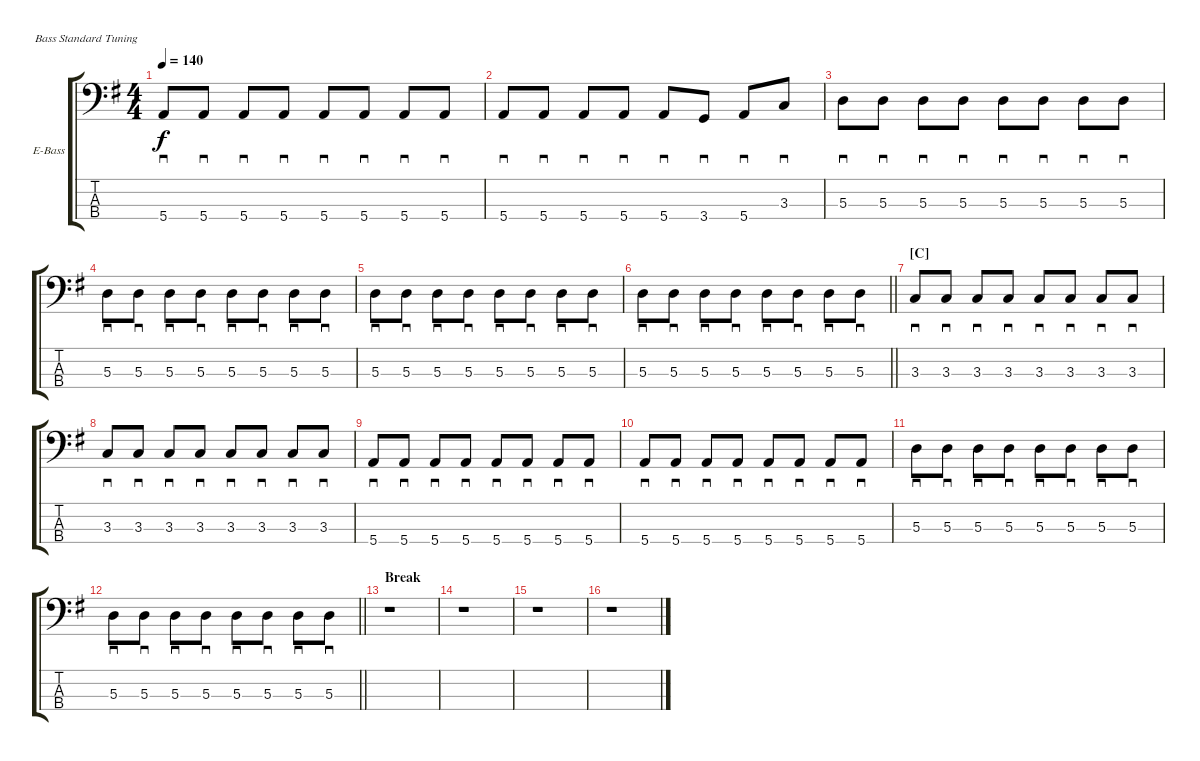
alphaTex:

\bracketExtendMode groupsimilarinstruments
\firstSystemTrackNameOrientation horizontal
\otherSystemsTrackNameOrientation horizontal
\track ("Nikolai Fraiture" "E-Bass") {instrument electricbasspick}
\staff {score tabs}
\tuning (G2 D2 A1 E1)
\ts (4 4)
\tempo 140
\clef f4
\ks g
5.4.8{sd dy f} 5.4.8{sd} 5.4.8{sd} 5.4.8{sd} 5.4.8{sd} 5.4.8{sd} 5.4.8{sd} 5.4.8{sd} |
5.4.8{sd} 5.4.8{sd} 5.4.8{sd} 5.4.8{sd} 5.4.8{sd} 3.4.8{sd} 5.4.8{sd} 3.3.8{sd} |
5.3.8{sd} 5.3.8{sd} 5.3.8{sd} 5.3.8{sd} 5.3.8{sd} 5.3.8{sd} 5.3.8{sd} 5.3.8{sd} |
5.3.8{sd} 5.3.8{sd} 5.3.8{sd} 5.3.8{sd} 5.3.8{sd} 5.3.8{sd} 5.3.8{sd} 5.3.8{sd} |
5.3.8{sd} 5.3.8{sd} 5.3.8{sd} 5.3.8{sd} 5.3.8{sd} 5.3.8{sd} 5.3.8{sd} 5.3.8{sd} |
\barLineRight lightlight
5.3.8{sd} 5.3.8{sd} 5.3.8{sd} 5.3.8{sd} 5.3.8{sd} 5.3.8{sd} 5.3.8{sd} 5.3.8{sd} |
\section ("C" "")
3.3.8{sd} 3.3.8{sd} 3.3.8{sd} 3.3.8{sd} 3.3.8{sd} 3.3.8{sd} 3.3.8{sd} 3.3.8{sd} |
3.3.8{sd} 3.3.8{sd} 3.3.8{sd} 3.3.8{sd} 3.3.8{sd} 3.3.8{sd} 3.3.8{sd} 3.3.8{sd} |
5.4.8{sd} 5.4.8{sd} 5.4.8{sd} 5.4.8{sd} 5.4.8{sd} 5.4.8{sd} 5.4.8{sd} 5.4.8{sd} |
5.4.8{sd} 5.4.8{sd} 5.4.8{sd} 5.4.8{sd} 5.4.8{sd} 5.4.8{sd} 5.4.8{sd} 5.4.8{sd} |
5.3.8{sd} 5.3.8{sd} 5.3.8{sd} 5.3.8{sd} 5.3.8{sd} 5.3.8{sd} 5.3.8{sd} 5.3.8{sd} |
\barLineRight lightlight
5.3.8{sd} 5.3.8{sd} 5.3.8{sd} 5.3.8{sd} 5.3.8{sd} 5.3.8{sd} 5.3.8{sd} 5.3.8{sd} |
\section ("" "Break")
r.1 |
r.1 |
r.1 |
r.1
